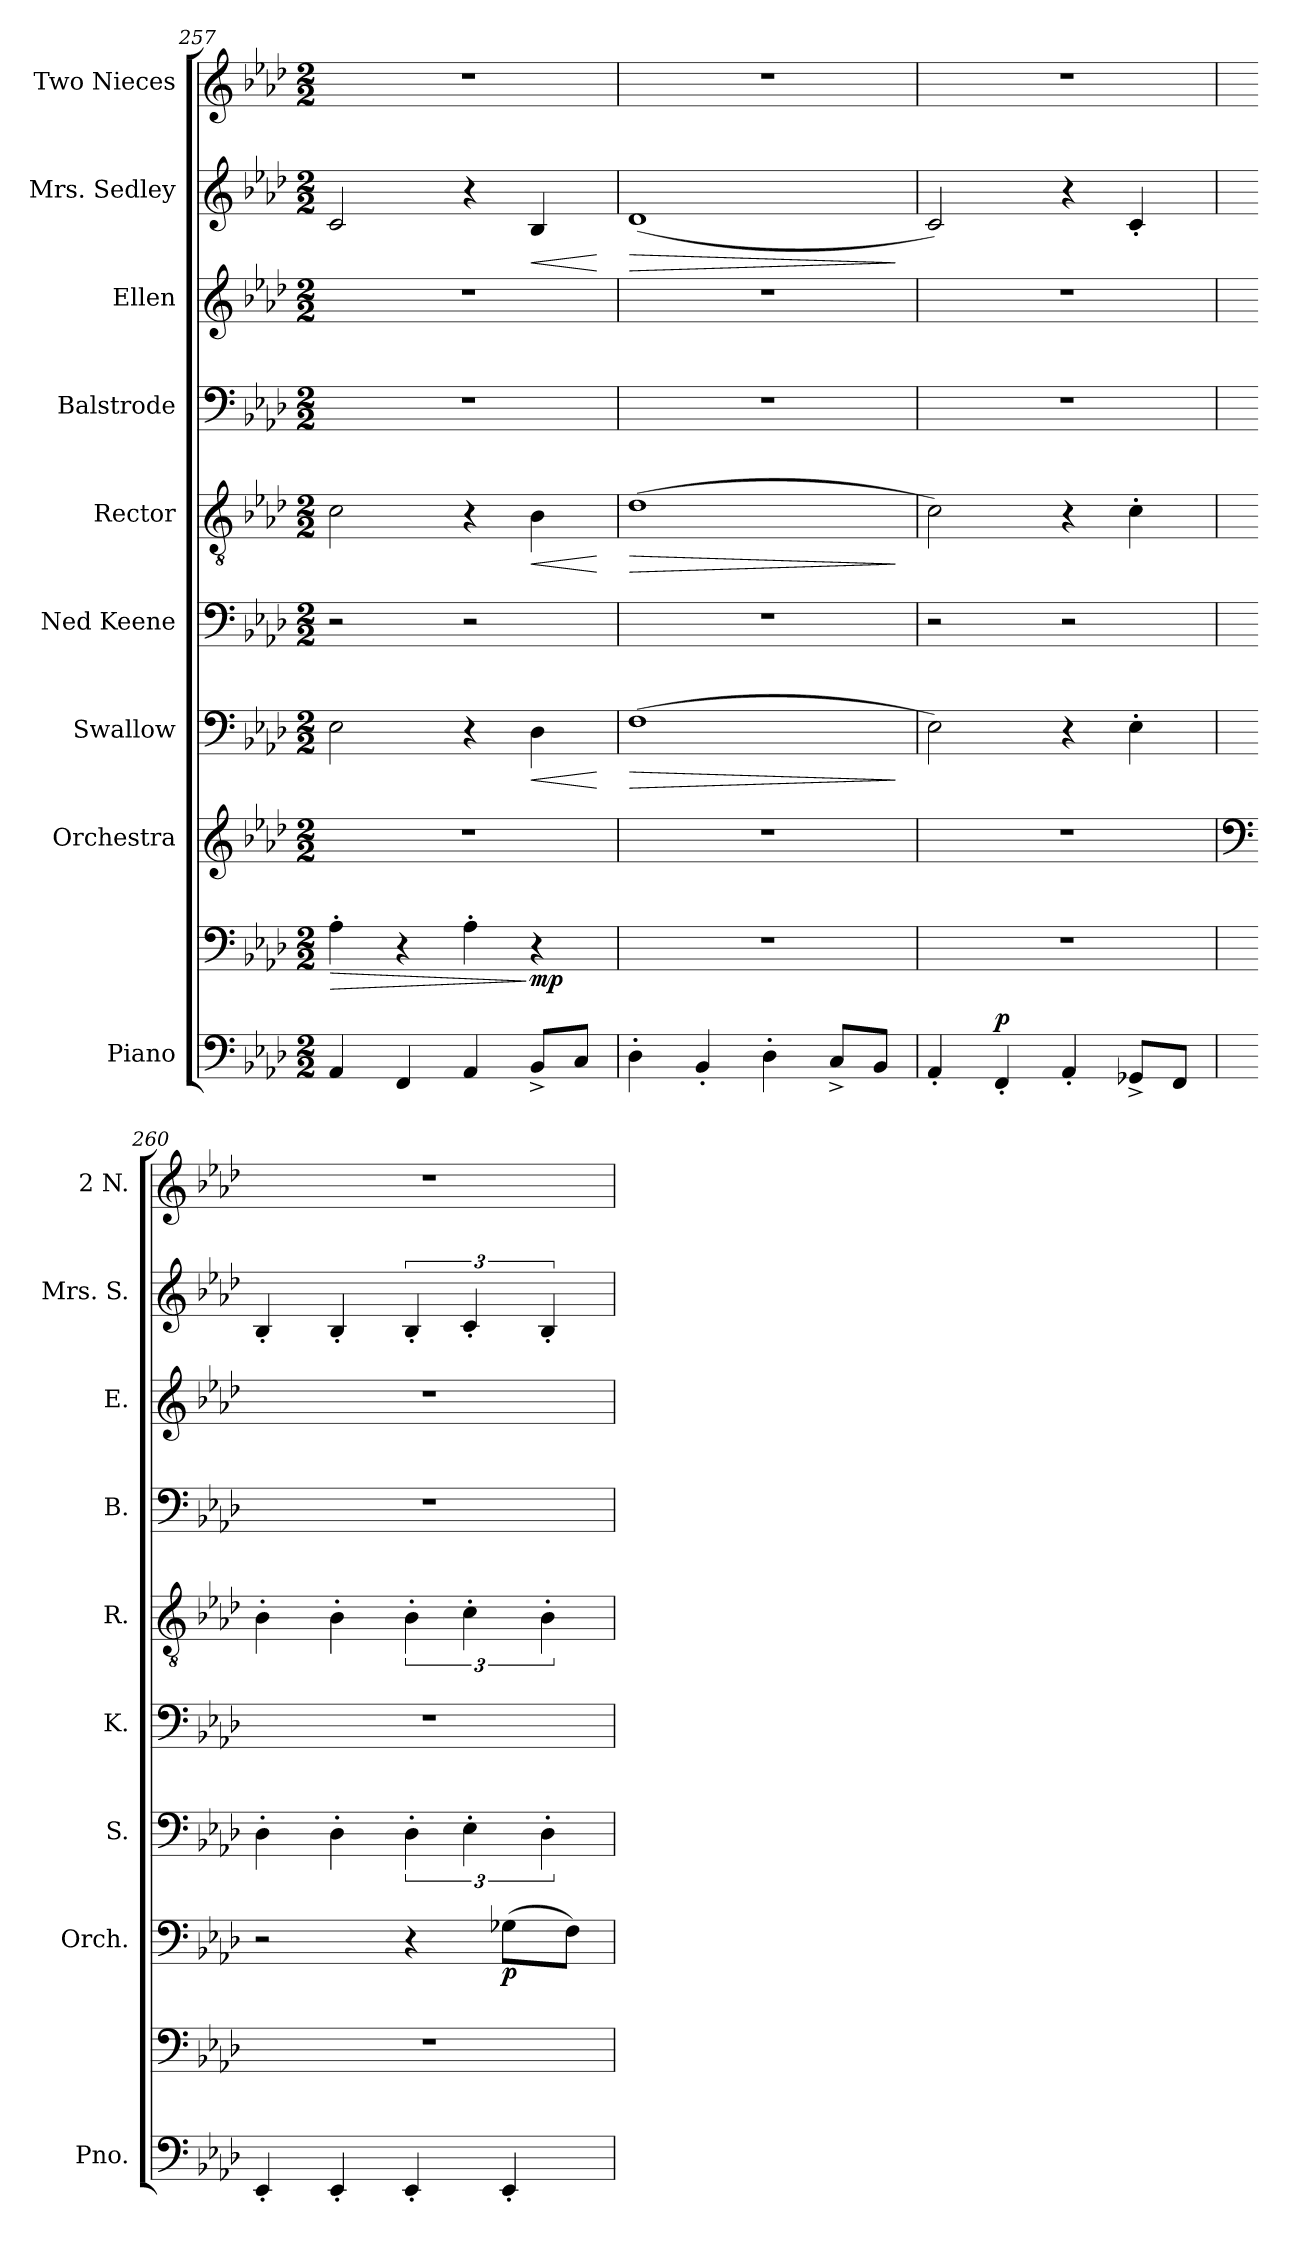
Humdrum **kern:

**kern	**kern	**dynam	**kern	**dynam	**kern	**dynam	**kern	**kern	**dynam	**kern	**kern	**kern	**dynam	**kern
*part9	*part9	*part9	*part8	*part8	*part7	*part7	*part6	*part5	*part5	*part4	*part3	*part2	*part2	*part1
*staff10	*staff9	*staff9/10	*staff8	*staff8	*staff7	*staff7	*staff6	*staff5	*staff5	*staff4	*staff3	*staff2	*staff2	*staff1
*I"Piano	*	*	*I"Orchestra	*	*I"Swallow	*	*I"Ned Keene	*I"Rector	*	*I"Balstrode	*I"Ellen	*I"Mrs. Sedley	*	*I"Two Nieces
*I'Pno.	*	*	*I'Orch.	*	*I'S.	*	*I'K.	*I'R.	*	*I'B.	*I'E.	*I'Mrs. S.	*	*I'2 N.
*clefF4	*clefF4	*	*clefG2	*	*clefF4	*	*clefF4	*clefGv2	*	*clefF4	*clefG2	*clefG2	*	*clefG2
*k[b-e-a-d-]	*k[b-e-a-d-]	*	*k[b-e-a-d-]	*	*k[b-e-a-d-]	*	*k[b-e-a-d-]	*k[b-e-a-d-]	*	*k[b-e-a-d-]	*k[b-e-a-d-]	*k[b-e-a-d-]	*	*k[b-e-a-d-]
*M2/2	*M2/2	*	*M2/2	*	*M2/2	*	*M2/2	*M2/2	*	*M2/2	*M2/2	*M2/2	*	*M2/2
=257	=257	=257	=257	=257	=257	=257	=257	=257	=257	=257	=257	=257	=257	=257
!	!	!LO:HP:b	!	!	!	!	!	!	!	!	!	!	!	!
4AA-/	4A-'\	>	1r	.	2E-\	.	2r	2c\	.	1r	1r	2c/	.	1r
4FF/	4r	.	.	.	.	.	.	.	.	.	.	.	.	.
4AA-/	4A-'\	.	.	.	4r	.	2r	4r	.	.	.	4r	.	.
!	!	!LO:DY:n=1:b	!	!	!	!LO:HP:b	!	!	!LO:HP:b	!	!	!	!LO:HP:b	!
8BB-^/L	4r	] mp	.	.	4D-\	<	.	4B-\	<	.	.	4B-/	<	.
8C/J	.	.	.	.	.	.	.	.	.	.	.	.	.	.
.	.	.	.	.	.	[	.	.	[	.	.	.	[	.
=258	=258	=258	=258	=258	=258	=258	=258	=258	=258	=258	=258	=258	=258	=258
!	!	!	!	!	!	!LO:HP:b	!	!	!LO:HP:b	!	!	!	!LO:HP:b	!
4D-'\	1r	.	1r	.	(>1F	>	1r	(>1d-	>	1r	1r	(<1d-	>	1r
4BB-'/	.	.	.	.	.	.	.	.	.	.	.	.	.	.
4D-'\	.	.	.	.	.	.	.	.	.	.	.	.	.	.
8C^/L	.	.	.	.	.	.	.	.	.	.	.	.	.	.
8BB-/J	.	.	.	.	.	.	.	.	.	.	.	.	.	.
.	.	.	.	.	.	]	.	.	]	.	.	.	]	.
=259	=259	=259	=259	=259	=259	=259	=259	=259	=259	=259	=259	=259	=259	=259
4AA-'/	1r	.	1r	.	2E-\)	.	2r	2c\)	.	1r	1r	2c/)	.	1r
!	!	!LO:DY:a=2	!	!	!	!	!	!	!	!	!	!	!	!
4FF'/	.	p	.	.	.	.	.	.	.	.	.	.	.	.
4AA-'/	.	.	.	.	4r	.	2r	4r	.	.	.	4r	.	.
8GG-X^/L	.	.	.	.	4E-'\	.	.	4c'\	.	.	.	4c'/	.	.
8FF/J	.	.	.	.	.	.	.	.	.	.	.	.	.	.
=260	=260	=260	=260	=260	=260	=260	=260	=260	=260	=260	=260	=260	=260	=260
*	*	*	*clefF4	*	*	*	*	*	*	*	*	*	*	*
4EE-'/	1r	.	2r	.	4D-'\	.	1r	4B-'\	.	1r	1r	4B-'/	.	1r
4EE-'/	.	.	.	.	4D-'\	.	.	4B-'\	.	.	.	4B-'/	.	.
4EE-'/	.	.	4r	.	6D-'\	.	.	6B-'\	.	.	.	6B-'/	.	.
.	.	.	.	.	6E-'\	.	.	6c'\	.	.	.	6c'/	.	.
!	!	!	!	!LO:DY:b	!	!	!	!	!	!	!	!	!	!
4EE-'/	.	.	(>8G-X\L	p	.	.	.	.	.	.	.	.	.	.
.	.	.	.	.	6D-'\	.	.	6B-'\	.	.	.	6B-'/	.	.
.	.	.	8F\J)	.	.	.	.	.	.	.	.	.	.	.
=	=	=	=	=	=	=	=	=	=	=	=	=	=	=
*-	*-	*-	*-	*-	*-	*-	*-	*-	*-	*-	*-	*-	*-	*-
